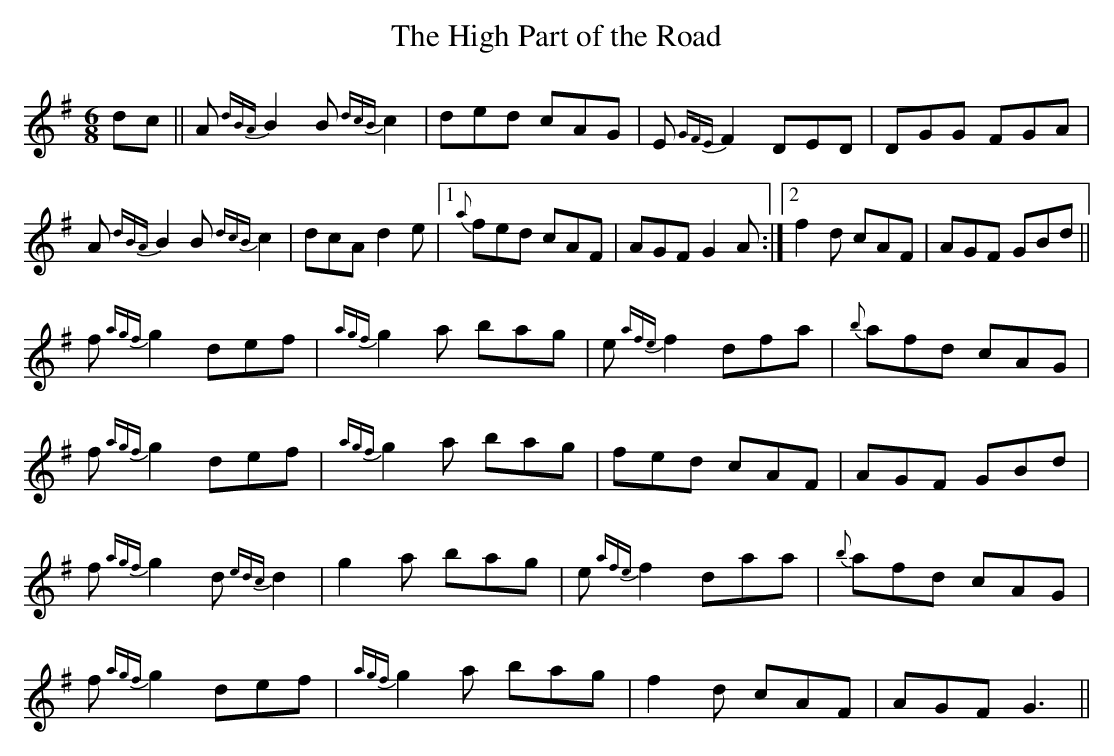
X:1
T:High Part of the Road, The
M:6/8
L:1/8
K:G
dc||A{dBA}B2 B{dcB}c2|ded cAG|E{GFE}F2 DED|DGG FGA|!
A{dBA}B2 B{dcB}c2|dcA d2e|1 {a}fed cAF|AGF G2A:|2 f2d cAF|AGF GBd||!
f{agf}g2 def|{agf}g2a bag|e{afe}f2 dfa|{b}afd cAG|!
f{agf}g2 def|{agf}g2a bag|fed cAF|AGF GBd|!
f{agf}g2 d{edc}d2|g2a bag|e{afe}f2 daa|{b}afd cAG|!
f{agf}g2 def|{agf}g2a bag|f2d cAF|AGF G3||!
